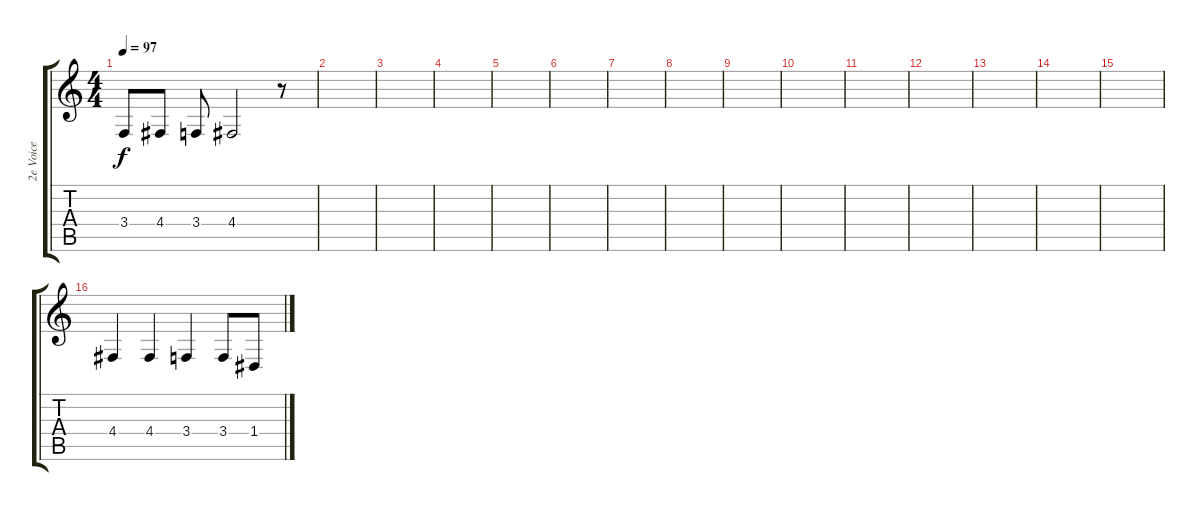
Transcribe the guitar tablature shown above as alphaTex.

\track ("2e Voice     Jody Porter" "2e Voice  ") {instrument altosax}
\staff {score tabs}
\tuning (E4 B3 G3 D3 A2 E2) {hide}
\ts (4 4)
\tempo 97
\clef g2
\ks c
3.4.8{dy f} 4.4.8 3.4.8 4.4.2 r.8 |
|
|
|
|
|
|
|
|
|
|
|
|
|
|
4.4.4 4.4.4 3.4.4 3.4.8 1.4.8
